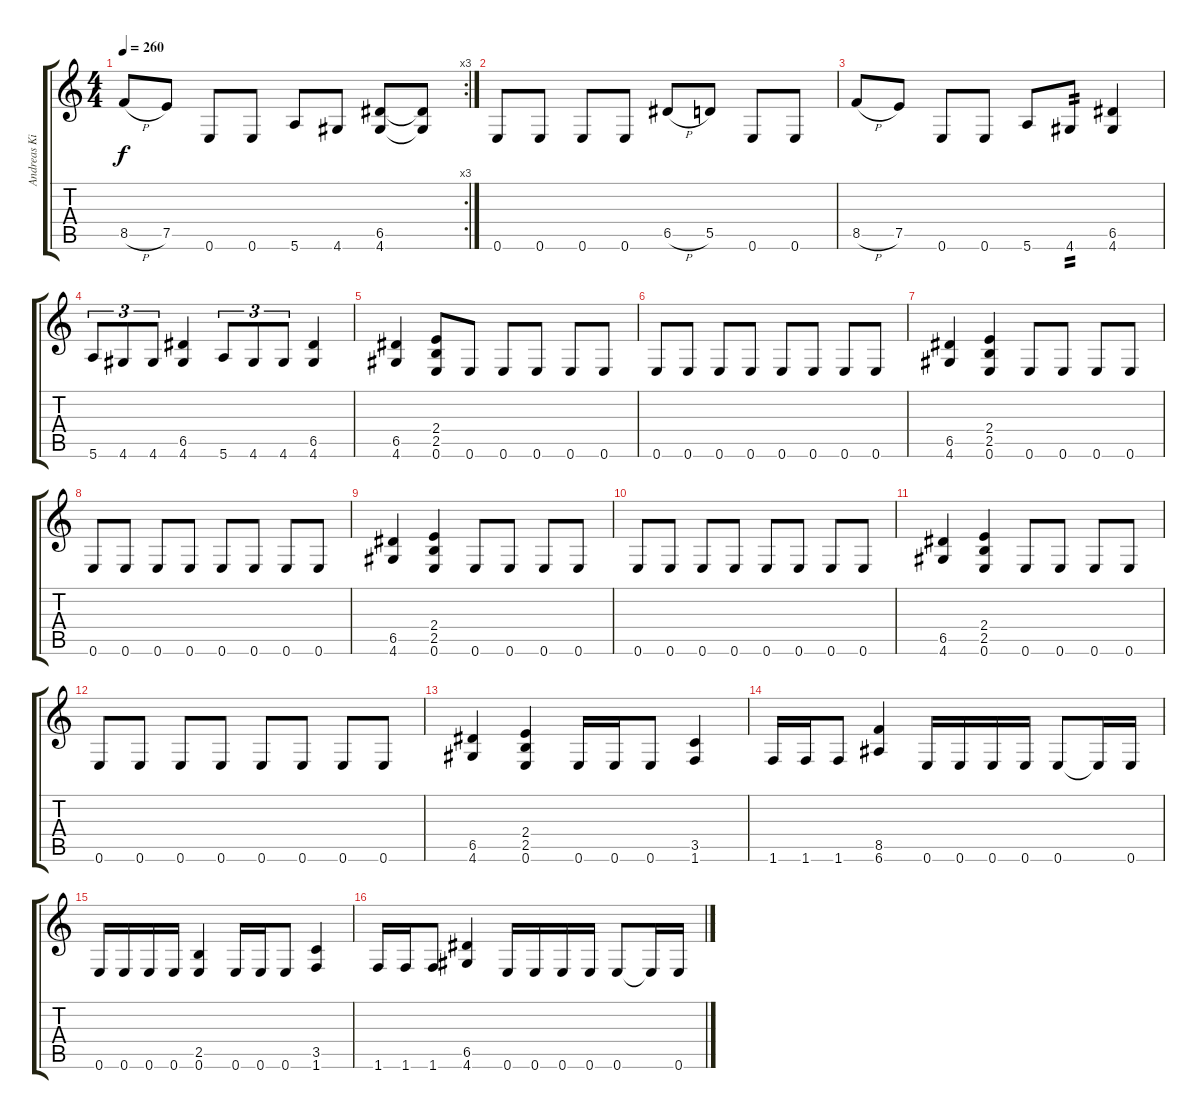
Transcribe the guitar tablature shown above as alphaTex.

\track ("Andreas Kisser" "Andreas Ki") {instrument overdrivenguitar}
\staff {score tabs}
\tuning (E4 B3 G3 D3 A2 E2) {hide}
\rc 3
\ts (4 4)
\tempo 260
\clef g2
\ks c
8.5{h}.8{dy f} 7.5.8 0.6.8 0.6.8 5.6.8 4.6.8 (6.5 4.6).8 (6.5{t} 4.6{t}).8 |
0.6.8 0.6.8 0.6.8 0.6.8 6.5{h}.8 5.5.8 0.6.8 0.6.8 |
8.5{h}.8 7.5.8 0.6.8 0.6.8 5.6.8 4.6.8{tp 2} (6.5 4.6).4 |
5.6.8{tu (3 2)} 4.6.8{tu (3 2)} 4.6.8{tu (3 2)} (6.5 4.6).4 5.6.8{tu (3 2)} 4.6.8{tu (3 2)} 4.6.8{tu (3 2)} (6.5 4.6).4 |
(6.5 4.6).4 (2.4 2.5 0.6).8 0.6.8 0.6.8 0.6.8 0.6.8 0.6.8 |
0.6.8 0.6.8 0.6.8 0.6.8 0.6.8 0.6.8 0.6.8 0.6.8 |
(6.5 4.6).4 (2.4 2.5 0.6).4 0.6.8 0.6.8 0.6.8 0.6.8 |
0.6.8 0.6.8 0.6.8 0.6.8 0.6.8 0.6.8 0.6.8 0.6.8 |
(6.5 4.6).4 (2.4 2.5 0.6).4 0.6.8 0.6.8 0.6.8 0.6.8 |
0.6.8 0.6.8 0.6.8 0.6.8 0.6.8 0.6.8 0.6.8 0.6.8 |
(6.5 4.6).4 (2.4 2.5 0.6).4 0.6.8 0.6.8 0.6.8 0.6.8 |
0.6.8 0.6.8 0.6.8 0.6.8 0.6.8 0.6.8 0.6.8 0.6.8 |
(6.5 4.6).4 (2.4 2.5 0.6).4 0.6.16 0.6.16 0.6.8 (3.5 1.6).4 |
1.6.16 1.6.16 1.6.8 (8.5 6.6).4 0.6.16 0.6.16 0.6.16 0.6.16 0.6.8 0.6{t}.16 0.6.16 |
0.6.16 0.6.16 0.6.16 0.6.16 (2.5 0.6).4 0.6.16 0.6.16 0.6.8 (3.5 1.6).4 |
1.6.16 1.6.16 1.6.8 (6.5 4.6).4 0.6.16 0.6.16 0.6.16 0.6.16 0.6.8 0.6{t}.16 0.6.16
